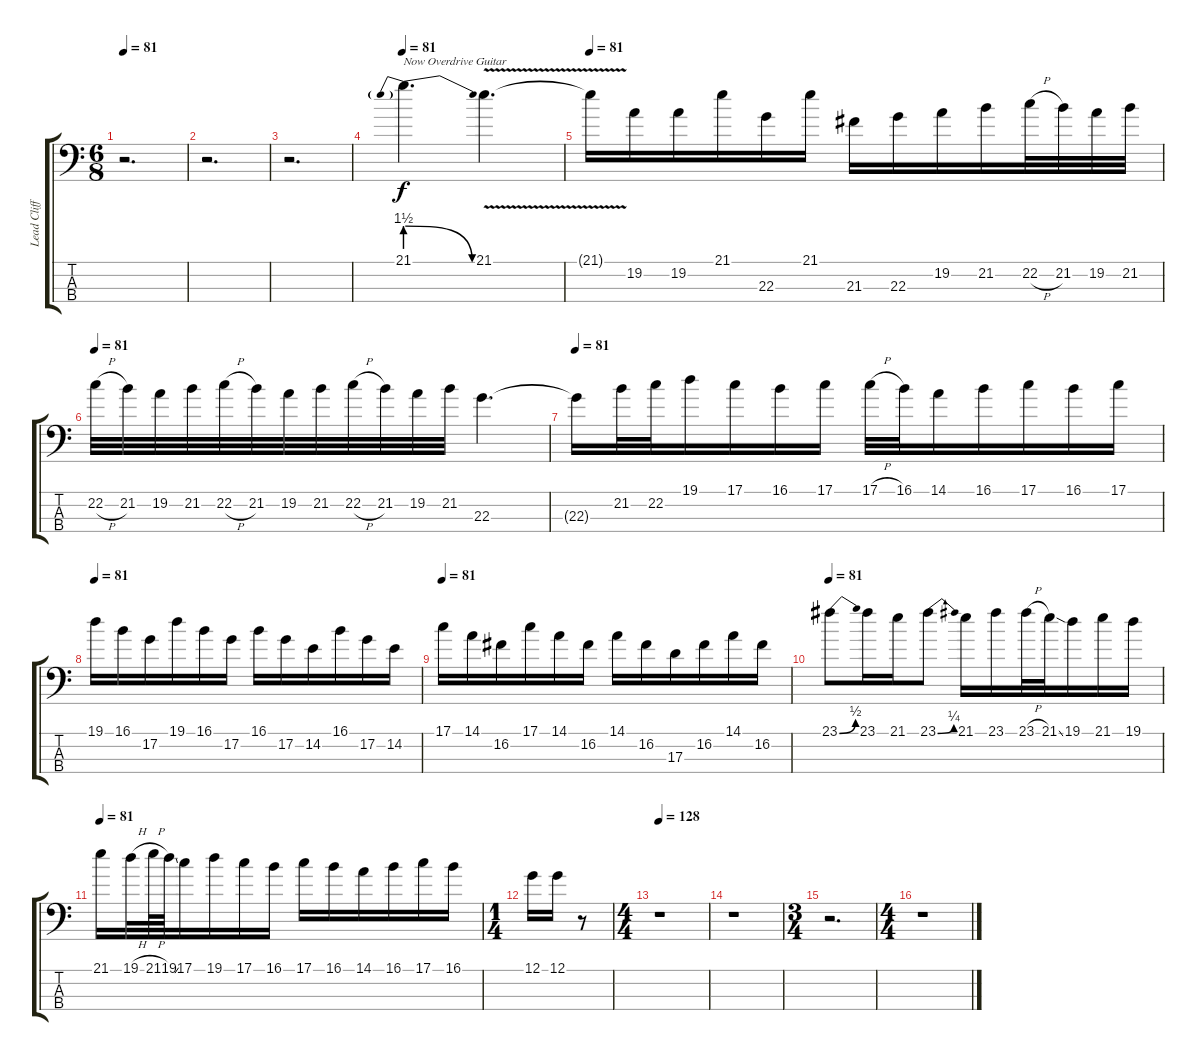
\track ("Lead Cliff I" "Lead Cliff") {instrument electricbassfinger}
\staff {score tabs}
\tuning (G2 D2 A1 E1) {hide}
\ts (6 8)
\tempo 81
\clef f4
\ks c
r.2{d dy f} |
r.2{d} |
r.2{d} |
\tempo 81
21.1{be (prebendrelease 0 6 60 0)}.4{d txt "Now Overdrive Guitar" volume 16 instrument overdrivenguitar} 21.1{v}.4{d} |
\tempo 81
21.1{t}.16 19.2.16 19.2.16 21.1.16 22.3.16 21.1.16 21.3.16 22.3.16 19.2.16 21.2.16 22.2{h}.32 21.2.32 19.2.32 21.2.32 |
\tempo 81
22.2{h}.32 21.2.32 19.2.32 21.2.32 22.2{h}.32 21.2.32 19.2.32 21.2.32 22.2{h}.32 21.2.32 19.2.32 21.2.32 22.3.4{d} |
\tempo 81
22.3{t}.16 21.2.32 22.2.32 19.1.16 17.1.16 16.1.16 17.1.16 17.1{h}.32 16.1.32 14.1.16 16.1.16 17.1.16 16.1.16 17.1.16 |
\tempo 81
19.1.16{instrument overdrivenguitar} 16.1.16 17.2.16 19.1.16 16.1.16 17.2.16 16.1.16 17.2.16 14.2.16 16.1.16 17.2.16 14.2.16 |
\tempo 81
17.1.16{instrument overdrivenguitar} 14.1.16 16.2.16 17.1.16 14.1.16 16.2.16 14.1.16 16.2.16 17.3.16 16.2.16 14.1.16 16.2.16 |
\tempo 81
23.1{be (bend 0 0 60 2)}.8{instrument overdrivenguitar} 23.1.16 21.1.16 23.1{be (bend 0 0 60 1)}.8 21.1.16 23.1.16 23.1{h}.32 21.1{ss}.32 19.1.16 21.1.16 19.1.16 |
\tempo 81
21.1.16{instrument overdrivenguitar} 19.1{h}.32 21.1{h}.64 19.1{ss}.64 17.1.16 19.1.16 17.1.16 16.1.16 17.1.16 16.1.16 14.1.16 16.1.16 17.1.16 16.1.16 |
\ts (1 4)
12.1.16{instrument overdrivenguitar} 12.1.16 r.8 |
\ts (4 4)
\tempo 128
r.1 |
r.1 |
\ts (3 4)
r.2{d} |
\ts (4 4)
r.1
